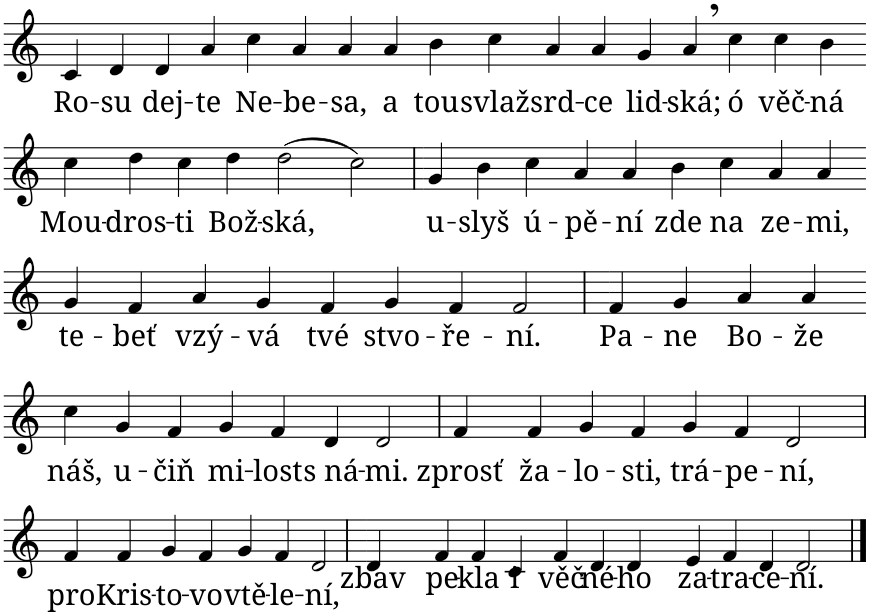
**kern	**text
*part1	*part1
*staff1	*staff1
*I"Piano	*
*I'Pno.	*
*clefG2	*
*k[]	*
*M17/4	*
=1	=1
!	!LO:LY:b
4c/	Ro-
!	!LO:LY:b
4d/	-su
!	!LO:LY:b
4d/	dej-
!	!LO:LY:b
4a/	-te
!	!LO:LY:b
4cc\	Ne-
!	!LO:LY:b
4a/	-be-
!	!LO:LY:b
4a/	-sa,
!	!LO:LY:b
4a/	a
!	!LO:LY:b
4b\	tou
!	!LO:LY:b
4cc\	svlaž
!	!LO:LY:b
4a/	srd-
!	!LO:LY:b
4a/	-ce
!	!LO:LY:b
4g/	lid-
!	!LO:LY:b
4a,/	-ská;
!	!LO:LY:b
4cc\	ó
!	!LO:LY:b
4cc\	věč-
!	!LO:LY:b
4b\	-ná
!!LO:LB:g=z
=2-	=2-
*M4/2	*
!	!LO:LY:b
4cc\	Mou-
!	!LO:LY:b
4dd\	-dros-
!	!LO:LY:b
4cc\	-ti
!	!LO:LY:b
4dd\	Bož-
!	!LO:LY:b
(2dd\	-ská,
2cc\)	.
=3	=3
*M9/2	*
!	!LO:LY:b
4g/	u-
!	!LO:LY:b
4b\	-slyš
!	!LO:LY:b
4cc\	ú-
!	!LO:LY:b
4a/	-pě-
!	!LO:LY:b
4a/	-ní
!	!LO:LY:b
4b\	zde
!	!LO:LY:b
4cc\	na
!	!LO:LY:b
4a/	ze-
!	!LO:LY:b
4a/	-mi,
!!LO:LB:g=z
=4-	=4-
!	!LO:LY:b
4g/	te-
!	!LO:LY:b
4f/	-beť
!	!LO:LY:b
4a/	vzý-
!	!LO:LY:b
4g/	-vá
!	!LO:LY:b
4f/	tvé
!	!LO:LY:b
4g/	stvo-
!	!LO:LY:b
4f/	-ře-
!	!LO:LY:b
2f/	-ní.
=5	=5
*M4/4	*
*met(c)	*
!	!LO:LY:b
4f/	Pa-
!	!LO:LY:b
4g/	-ne
!	!LO:LY:b
4a/	Bo-
!	!LO:LY:b
4a/	-že
!!LO:LB:g=z
=6-	=6-
*M4/2	*
!	!LO:LY:b
4cc\	náš,
!	!LO:LY:b
4g/	u-
!	!LO:LY:b
4f/	-čiň
!	!LO:LY:b
4g/	mi-
!	!LO:LY:b
4f/	-lost
!	!LO:LY:b
4d/	s ná-
!	!LO:LY:b
2d/	-mi.
=7	=7
*M4/2	*
!	!LO:LY:b
4f/	zprosť
!	!LO:LY:b
4f/	ža-
!	!LO:LY:b
4g/	-lo-
!	!LO:LY:b
4f/	-sti,
=8-	=8-
!	!LO:LY:b
4g/	trá-
!	!LO:LY:b
4f/	-pe-
!	!LO:LY:b
2d/	-ní,
!!LO:LB:g=z
=9	=9
*M4/2	*
!	!LO:LY:b
4f/	pro
!	!LO:LY:b
4f/	Kris-
!	!LO:LY:b
4g/	-to-
!	!LO:LY:b
4f/	-vo
!	!LO:LY:b
4g/	vtě-
!	!LO:LY:b
4f/	-le-
!	!LO:LY:b
2d/	-ní,
=10	=10
*M6/2	*
!	!LO:LY:b
4d/	zbav
!	!LO:LY:b
4f/	pe-
!	!LO:LY:b
4f/	-kla
!	!LO:LY:b
4c/	i
!	!LO:LY:b
4f/	věč-
!	!LO:LY:b
4d/	-né-
!	!LO:LY:b
4d/	-ho
!	!LO:LY:b
4e/	za-
!	!LO:LY:b
4f/	-tra-
!	!LO:LY:b
4d/	-ce-
!	!LO:LY:b
2d/	-ní.
==	==
*-	*-
